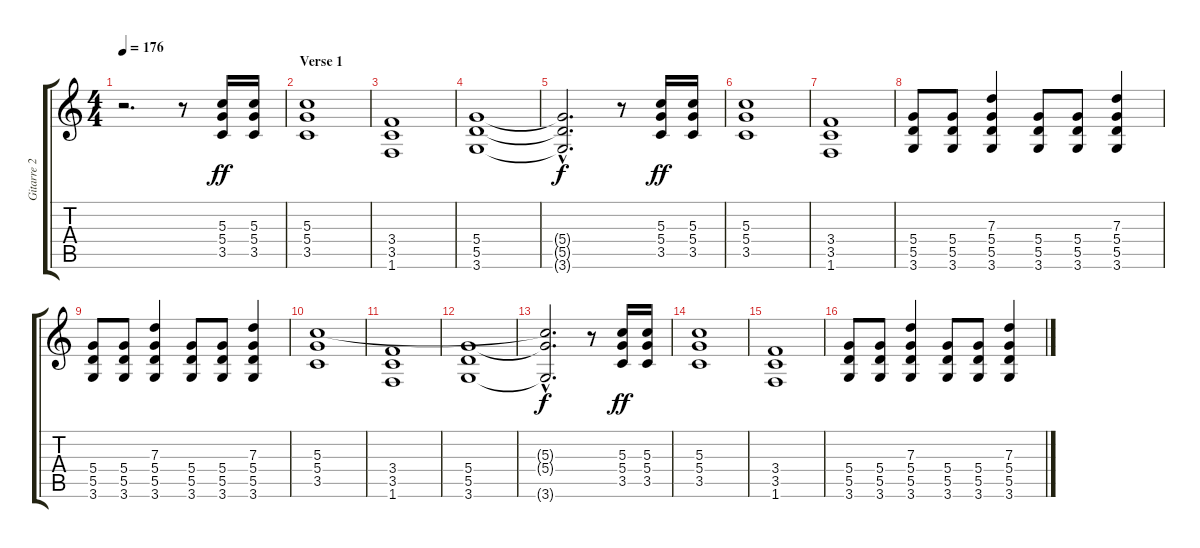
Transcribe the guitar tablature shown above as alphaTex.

\track ("Gitarre 2 - Farin Urlaub" "Gitarre 2 ") {instrument electricguitarclean}
\staff {score tabs}
\tuning (E4 B3 G3 D3 A2 E2) {hide}
\ts (4 4)
\tempo 176
\clef g2
\ks c
r.2{d dy ff instrument electricguitarclean} r.8 (5.3 5.4 3.5).16 (5.3 5.4 3.5).16 |
\section ("" "Verse 1")
(5.3 5.4 3.5).1 |
(3.4 3.5 1.6).1 |
(5.4 5.5 3.6).1 |
(5.4{hac t} 5.5{hac t} 3.6{hac t}).2{d dy f} r.8 (5.3 5.4 3.5).16{dy ff} (5.3 5.4 3.5).16 |
(5.3 5.4 3.5).1 |
(3.4 3.5 1.6).1 |
(5.4 5.5 3.6).8 (5.4 5.5 3.6).8 (7.3 5.4 5.5 3.6).4 (5.4 5.5 3.6).8 (5.4 5.5 3.6).8 (7.3 5.4 5.5 3.6).4 |
(5.4 5.5 3.6).8 (5.4 5.5 3.6).8 (7.3 5.4 5.5 3.6).4 (5.4 5.5 3.6).8 (5.4 5.5 3.6).8 (7.3 5.4 5.5 3.6).4 |
(5.3 5.4 3.5).1 |
(3.4 3.5 1.6).1 |
(5.4 5.5 3.6).1 |
(5.3{hac t} 5.4{hac t} 3.6{hac t}).2{d dy f} r.8 (5.3 5.4 3.5).16{dy ff} (5.3 5.4 3.5).16 |
(5.3 5.4 3.5).1 |
(3.4 3.5 1.6).1 |
(5.4 5.5 3.6).8 (5.4 5.5 3.6).8 (7.3 5.4 5.5 3.6).4 (5.4 5.5 3.6).8 (5.4 5.5 3.6).8 (7.3 5.4 5.5 3.6).4
